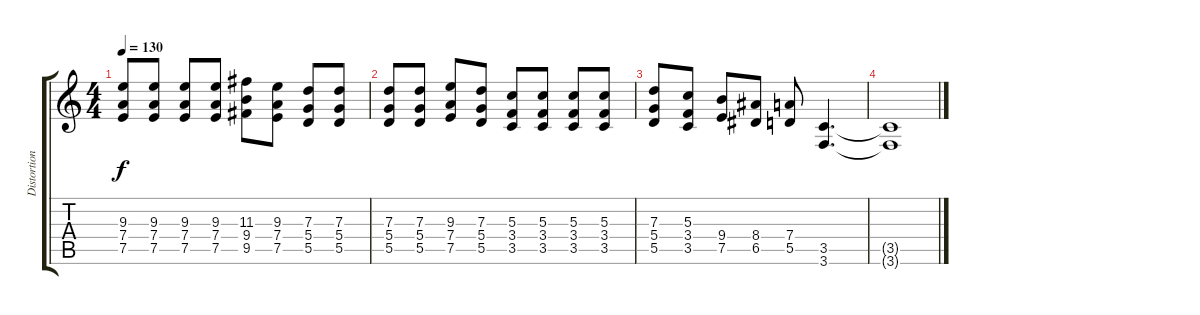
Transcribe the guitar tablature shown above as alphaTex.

\track ("Distortion over clean" "Distortion") {mute instrument distortionguitar}
\staff {score tabs}
\tuning (E4 B3 G3 D3 A2 D2) {hide}
\ts (4 4)
\tempo 130
\clef g2
\ks c
(9.3 7.4 7.5).8{dy f} (9.3 7.4 7.5).8 (9.3 7.4 7.5).8 (9.3 7.4 7.5).8 (11.3 9.4 9.5).8 (9.3 7.4 7.5).8 (7.3 5.4 5.5).8 (7.3 5.4 5.5).8 |
(7.3 5.4 5.5).8 (7.3 5.4 5.5).8 (9.3 7.4 7.5).8 (7.3 5.4 5.5).8 (5.3 3.4 3.5).8 (5.3 3.4 3.5).8 (5.3 3.4 3.5).8 (5.3 3.4 3.5).8 |
(7.3 5.4 5.5).8 (5.3 3.4 3.5).8 (9.4 7.5).8 (8.4 6.5).8 (7.4 5.5).8 (3.5 3.6).4{d} |
(3.5{t} 3.6{t}).1
